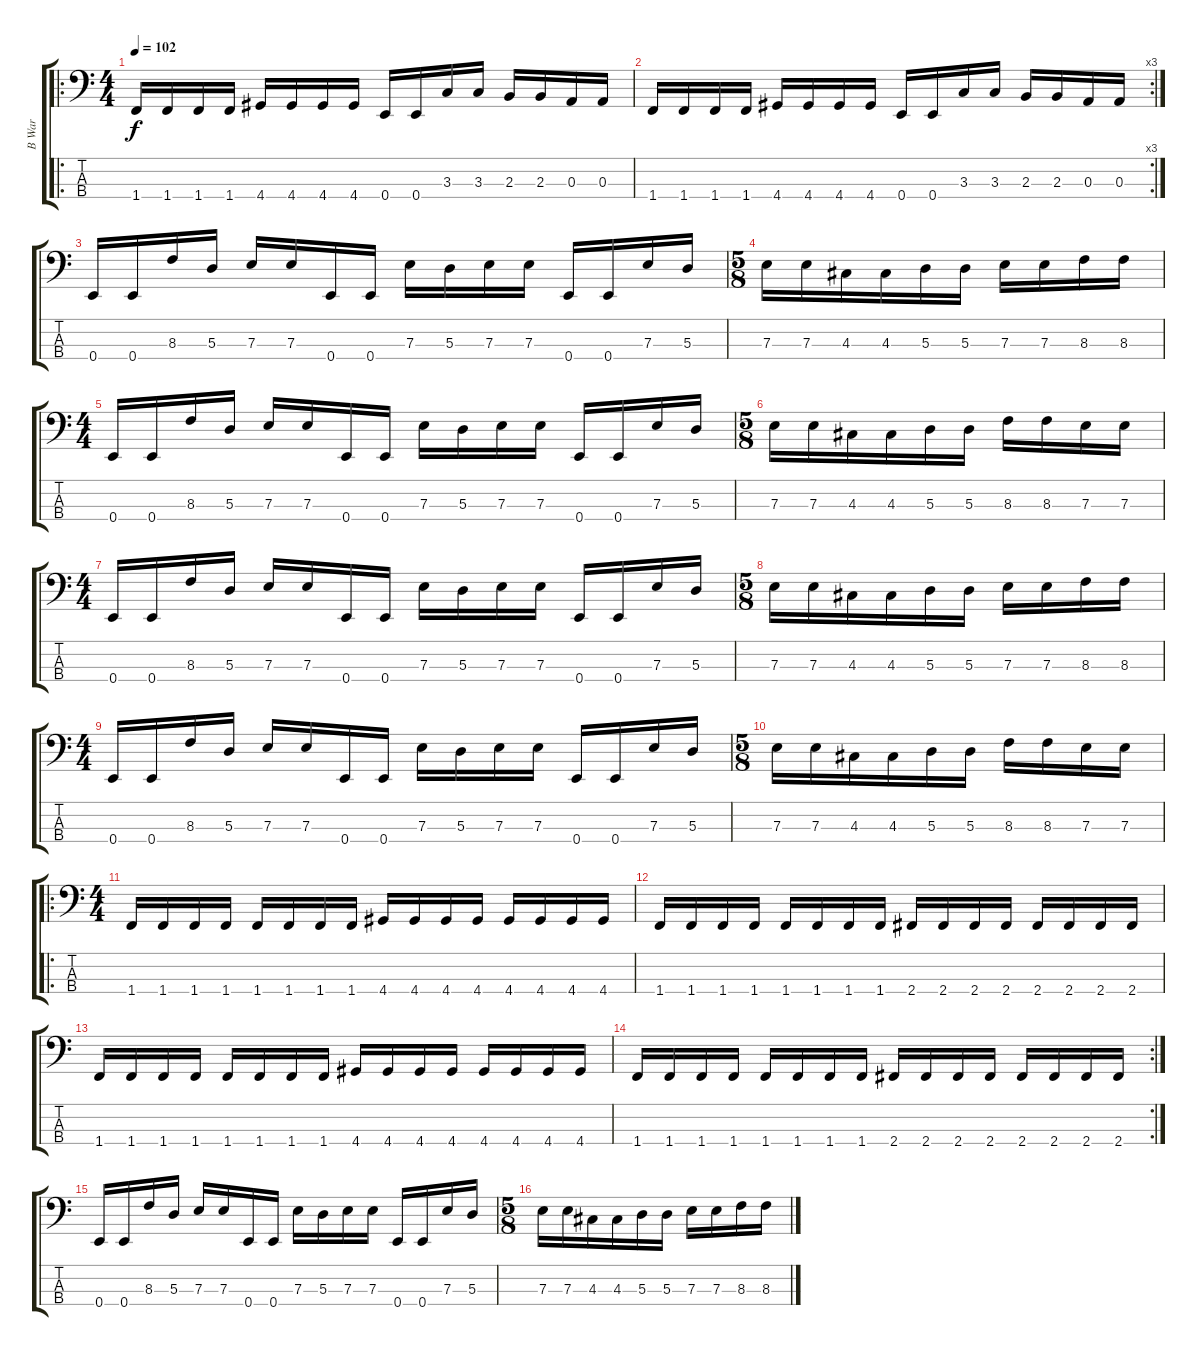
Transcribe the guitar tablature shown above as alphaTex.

\track ("B War" "B War") {instrument electricbassfinger}
\staff {score tabs}
\tuning (G2 D2 A1 E1) {hide}
\ro
\ts (4 4)
\tempo 102
\clef f4
\ks c
1.4.16{dy f} 1.4.16 1.4.16 1.4.16 4.4.16 4.4.16 4.4.16 4.4.16 0.4.16 0.4.16 3.3.16 3.3.16 2.3.16 2.3.16 0.3.16 0.3.16 |
\rc 3
1.4.16 1.4.16 1.4.16 1.4.16 4.4.16 4.4.16 4.4.16 4.4.16 0.4.16 0.4.16 3.3.16 3.3.16 2.3.16 2.3.16 0.3.16 0.3.16 |
0.4.16 0.4.16 8.3.16 5.3.16 7.3.16 7.3.16 0.4.16 0.4.16 7.3.16 5.3.16 7.3.16 7.3.16 0.4.16 0.4.16 7.3.16 5.3.16 |
\ts (5 8)
7.3.16 7.3.16 4.3.16 4.3.16 5.3.16 5.3.16 7.3.16 7.3.16 8.3.16 8.3.16 |
\ts (4 4)
0.4.16 0.4.16 8.3.16 5.3.16 7.3.16 7.3.16 0.4.16 0.4.16 7.3.16 5.3.16 7.3.16 7.3.16 0.4.16 0.4.16 7.3.16 5.3.16 |
\ts (5 8)
7.3.16 7.3.16 4.3.16 4.3.16 5.3.16 5.3.16 8.3.16 8.3.16 7.3.16 7.3.16 |
\ts (4 4)
0.4.16 0.4.16 8.3.16 5.3.16 7.3.16 7.3.16 0.4.16 0.4.16 7.3.16 5.3.16 7.3.16 7.3.16 0.4.16 0.4.16 7.3.16 5.3.16 |
\ts (5 8)
7.3.16 7.3.16 4.3.16 4.3.16 5.3.16 5.3.16 7.3.16 7.3.16 8.3.16 8.3.16 |
\ts (4 4)
0.4.16 0.4.16 8.3.16 5.3.16 7.3.16 7.3.16 0.4.16 0.4.16 7.3.16 5.3.16 7.3.16 7.3.16 0.4.16 0.4.16 7.3.16 5.3.16 |
\ts (5 8)
7.3.16 7.3.16 4.3.16 4.3.16 5.3.16 5.3.16 8.3.16 8.3.16 7.3.16 7.3.16 |
\ro
\ts (4 4)
1.4.16 1.4.16 1.4.16 1.4.16 1.4.16 1.4.16 1.4.16 1.4.16 4.4.16 4.4.16 4.4.16 4.4.16 4.4.16 4.4.16 4.4.16 4.4.16 |
1.4.16 1.4.16 1.4.16 1.4.16 1.4.16 1.4.16 1.4.16 1.4.16 2.4.16 2.4.16 2.4.16 2.4.16 2.4.16 2.4.16 2.4.16 2.4.16 |
1.4.16 1.4.16 1.4.16 1.4.16 1.4.16 1.4.16 1.4.16 1.4.16 4.4.16 4.4.16 4.4.16 4.4.16 4.4.16 4.4.16 4.4.16 4.4.16 |
\rc 2
1.4.16 1.4.16 1.4.16 1.4.16 1.4.16 1.4.16 1.4.16 1.4.16 2.4.16 2.4.16 2.4.16 2.4.16 2.4.16 2.4.16 2.4.16 2.4.16 |
0.4.16 0.4.16 8.3.16 5.3.16 7.3.16 7.3.16 0.4.16 0.4.16 7.3.16 5.3.16 7.3.16 7.3.16 0.4.16 0.4.16 7.3.16 5.3.16 |
\ts (5 8)
7.3.16 7.3.16 4.3.16 4.3.16 5.3.16 5.3.16 7.3.16 7.3.16 8.3.16 8.3.16
